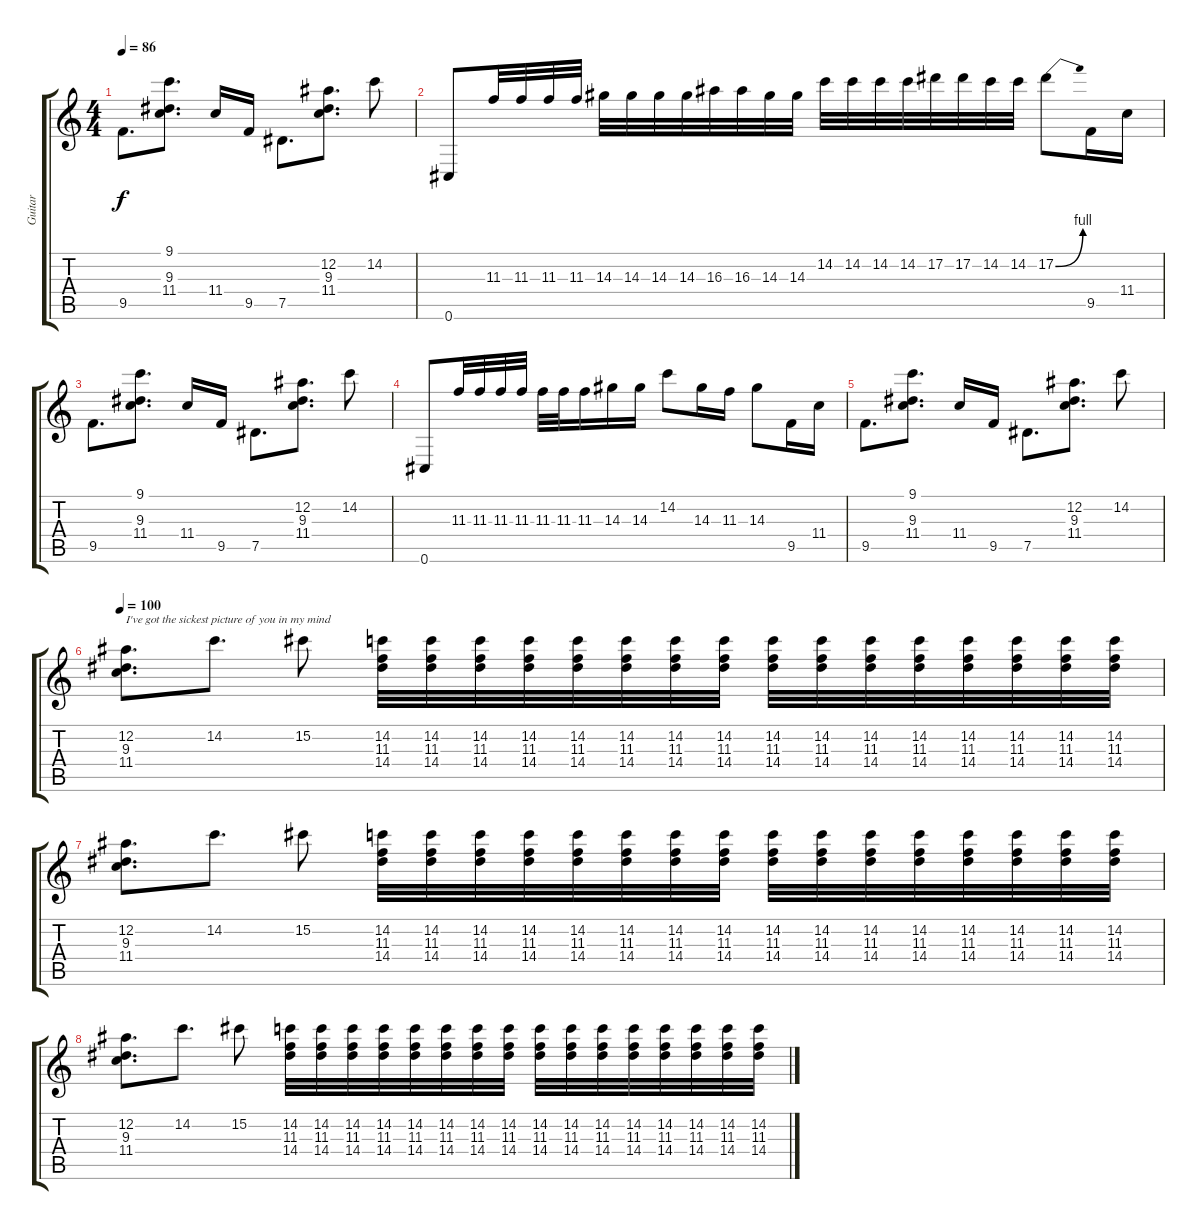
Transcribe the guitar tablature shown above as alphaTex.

\track ("Guitar" "Guitar") {instrument overdrivenguitar}
\staff {score tabs}
\tuning (Eb4 Bb3 Gb3 Db3 Ab2 Db2) {hide}
\ts (4 4)
\tempo 86
\clef g2
\ks c
9.5.8{d dy f} (9.1 9.3 11.4).8{d} 11.4.16 9.5.16 7.5.8{d} (12.2 9.3 11.4).8{d} 14.2.8 |
0.6.8 11.3.32 11.3.32 11.3.32 11.3.32 14.3.32 14.3.32 14.3.32 14.3.32 16.3.32 16.3.32 14.3.32 14.3.32 14.2.32 14.2.32 14.2.32 14.2.32 17.2.32 17.2.32 14.2.32 14.2.32 17.2{be (bend 0 0 60 4)}.8 9.5.16 11.4.16 |
9.5.8{d} (9.1 9.3 11.4).8{d} 11.4.16 9.5.16 7.5.8{d} (12.2 9.3 11.4).8{d} 14.2.8 |
0.6.8 11.3.32 11.3.32 11.3.32 11.3.32 11.3.32 11.3.32 11.3.16 14.3.16 14.3.16 14.2.8 14.3.16 11.3.16 14.3.8 9.5.16 11.4.16 |
9.5.8{d} (9.1 9.3 11.4).8{d} 11.4.16 9.5.16 7.5.8{d} (12.2 9.3 11.4).8{d} 14.2.8 |
\tempo 100
(12.2 9.3 11.4).8{d txt "I've got the sickest picture of you in my mind"} 14.2.8{d} 15.2.8 (14.2 11.3 14.4).32 (14.2 11.3 14.4).32 (14.2 11.3 14.4).32 (14.2 11.3 14.4).32 (14.2 11.3 14.4).32 (14.2 11.3 14.4).32 (14.2 11.3 14.4).32 (14.2 11.3 14.4).32 (14.2 11.3 14.4).32 (14.2 11.3 14.4).32 (14.2 11.3 14.4).32 (14.2 11.3 14.4).32 (14.2 11.3 14.4).32 (14.2 11.3 14.4).32 (14.2 11.3 14.4).32 (14.2 11.3 14.4).32 |
(12.2 9.3 11.4).8{d} 14.2.8{d} 15.2.8 (14.2 11.3 14.4).32 (14.2 11.3 14.4).32 (14.2 11.3 14.4).32 (14.2 11.3 14.4).32 (14.2 11.3 14.4).32 (14.2 11.3 14.4).32 (14.2 11.3 14.4).32 (14.2 11.3 14.4).32 (14.2 11.3 14.4).32 (14.2 11.3 14.4).32 (14.2 11.3 14.4).32 (14.2 11.3 14.4).32 (14.2 11.3 14.4).32 (14.2 11.3 14.4).32 (14.2 11.3 14.4).32 (14.2 11.3 14.4).32 |
(12.2 9.3 11.4).8{d} 14.2.8{d} 15.2.8 (14.2 11.3 14.4).32 (14.2 11.3 14.4).32 (14.2 11.3 14.4).32 (14.2 11.3 14.4).32 (14.2 11.3 14.4).32 (14.2 11.3 14.4).32 (14.2 11.3 14.4).32 (14.2 11.3 14.4).32 (14.2 11.3 14.4).32 (14.2 11.3 14.4).32 (14.2 11.3 14.4).32 (14.2 11.3 14.4).32 (14.2 11.3 14.4).32 (14.2 11.3 14.4).32 (14.2 11.3 14.4).32 (14.2 11.3 14.4).32
